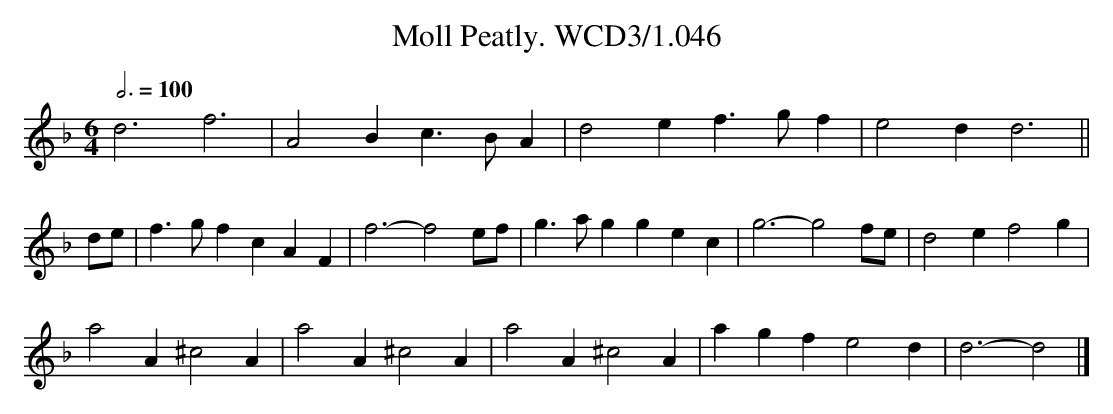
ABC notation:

X:1
T:Moll Peatly. WCD3/1.046
M:6/4
L:1/4
Q:3/4=100
K:Dm
d3f3|A2B c3/B/A|d2e f3/g/f|e2d d3||
d/e/|f3/g/f cAF|f3-f2 e/f/|g3/a/g gec|g3-g2 f/e/|d2e f2g|
a2A ^c2A|a2A ^c2A|a2A ^c2A|agf e2d|d3-d2|]
